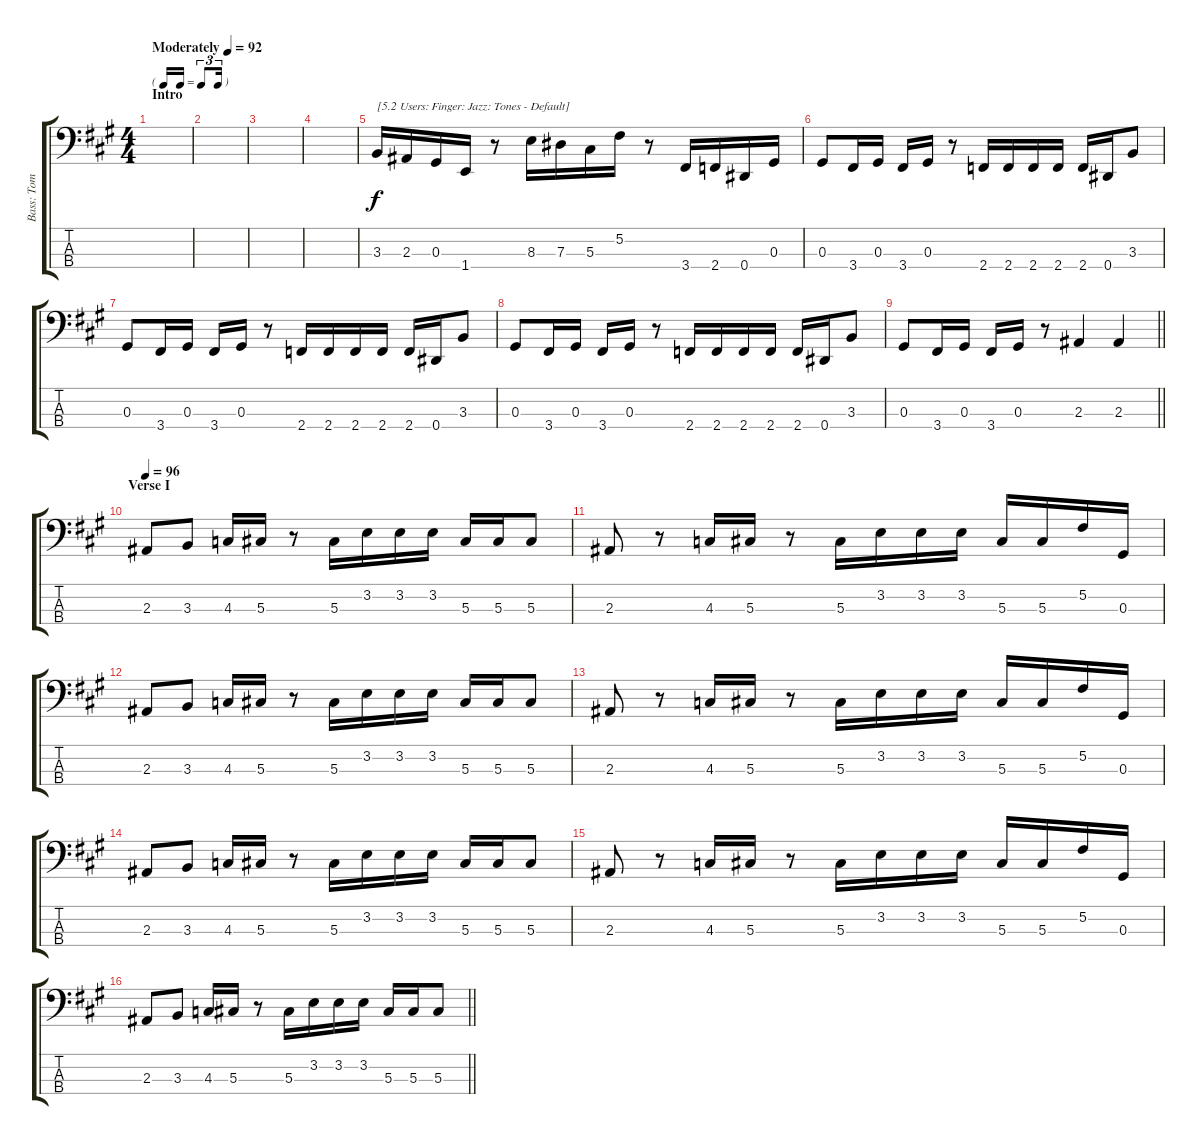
\track ("Bass: Tom" "Bass: Tom") {instrument electricbassfinger}
\staff {score tabs}
\tuning (Gb2 Db2 Ab1 Eb1) {hide}
\ts (4 4)
\tf triplet16th
\section ("" "Intro")
\tempo (92 "Moderately")
\clef f4
\ks a
|
|
|
|
3.3.16{txt "[5.2 Users: Finger: Jazz: Tones - Default]"} 2.3.16 0.3.16 1.4.16 r.8 8.3.16 7.3.16{beam merge} 5.3.16 5.2.16 r.8 3.4.16 2.4.16 0.4.16 0.3.16 |
0.3.8 3.4.16 0.3.16 3.4.16 0.3.16 r.8 2.4.16 2.4.16 2.4.16 2.4.16 2.4.16 0.4.16 3.3.8 |
0.3.8 3.4.16 0.3.16 3.4.16 0.3.16 r.8 2.4.16 2.4.16 2.4.16 2.4.16 2.4.16 0.4.16 3.3.8 |
0.3.8 3.4.16 0.3.16 3.4.16 0.3.16 r.8 2.4.16 2.4.16 2.4.16 2.4.16 2.4.16 0.4.16 3.3.8 |
\barLineRight lightlight
0.3.8 3.4.16 0.3.16 3.4.16 0.3.16 r.8 2.3.4 2.3.4 |
\section ("" "Verse I")
\tempo 96
2.3.8 3.3.8 4.3.16 5.3.16 r.8 5.3.16 3.2.16 3.2.16 3.2.16 5.3.16 5.3.16 5.3.8 |
2.3.8 r.8 4.3.16 5.3.16 r.8 5.3.16 3.2.16 3.2.16 3.2.16 5.3.16 5.3.16 5.2.16 0.3.16 |
2.3.8 3.3.8 4.3.16 5.3.16 r.8 5.3.16 3.2.16 3.2.16 3.2.16 5.3.16 5.3.16 5.3.8 |
2.3.8 r.8 4.3.16 5.3.16 r.8 5.3.16 3.2.16 3.2.16 3.2.16 5.3.16 5.3.16 5.2.16 0.3.16 |
2.3.8 3.3.8 4.3.16 5.3.16 r.8 5.3.16 3.2.16 3.2.16 3.2.16 5.3.16 5.3.16 5.3.8 |
2.3.8 r.8 4.3.16 5.3.16 r.8 5.3.16 3.2.16 3.2.16 3.2.16 5.3.16 5.3.16 5.2.16 0.3.16 |
\barLineRight lightlight
2.3.8 3.3.8 4.3.16 5.3.16 r.8 5.3.16 3.2.16 3.2.16 3.2.16 5.3.16 5.3.16 5.3.8
